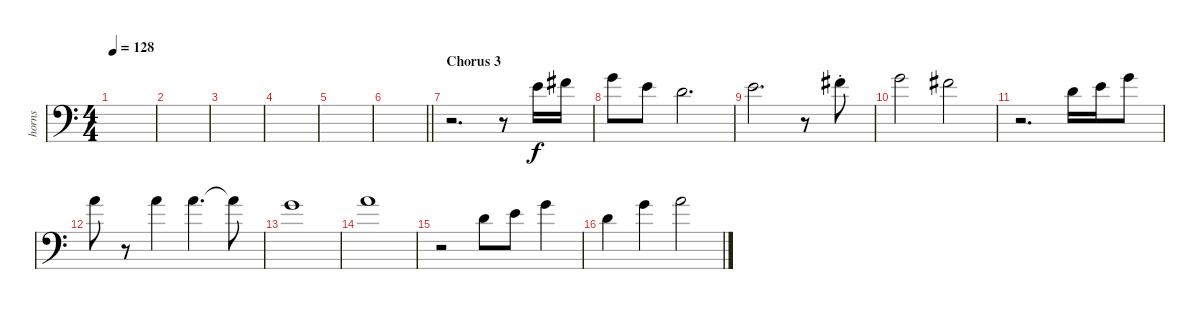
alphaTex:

\track ("horns" "horns") {instrument frenchhorn}
\staff {score}
\tuning (E4 B3 G3 D3 A2 E2 C-1) {hide}
\ts (4 4)
\tempo 128
\clef f4
\ks c
|
|
|
|
|
\barLineRight lightlight
|
\section ("" "Chorus 3")
r.2{d} r.8 0.1.16{dy f} 2.1.16 |
3.1.8 0.1.8 3.2.2{d} |
0.1.2{d} r.8 2.1{st}.8 |
3.1.2 2.1.2 |
r.2{d} 3.2.16 5.2.16 3.1.8 |
5.1.8 r.8 5.1.4 5.1.4{d} 5.1{t}.8 |
3.1.1 |
5.1.1 |
r.2 3.2.8 0.1.8 3.1.4 |
3.2.4 3.1.4 5.1.2
